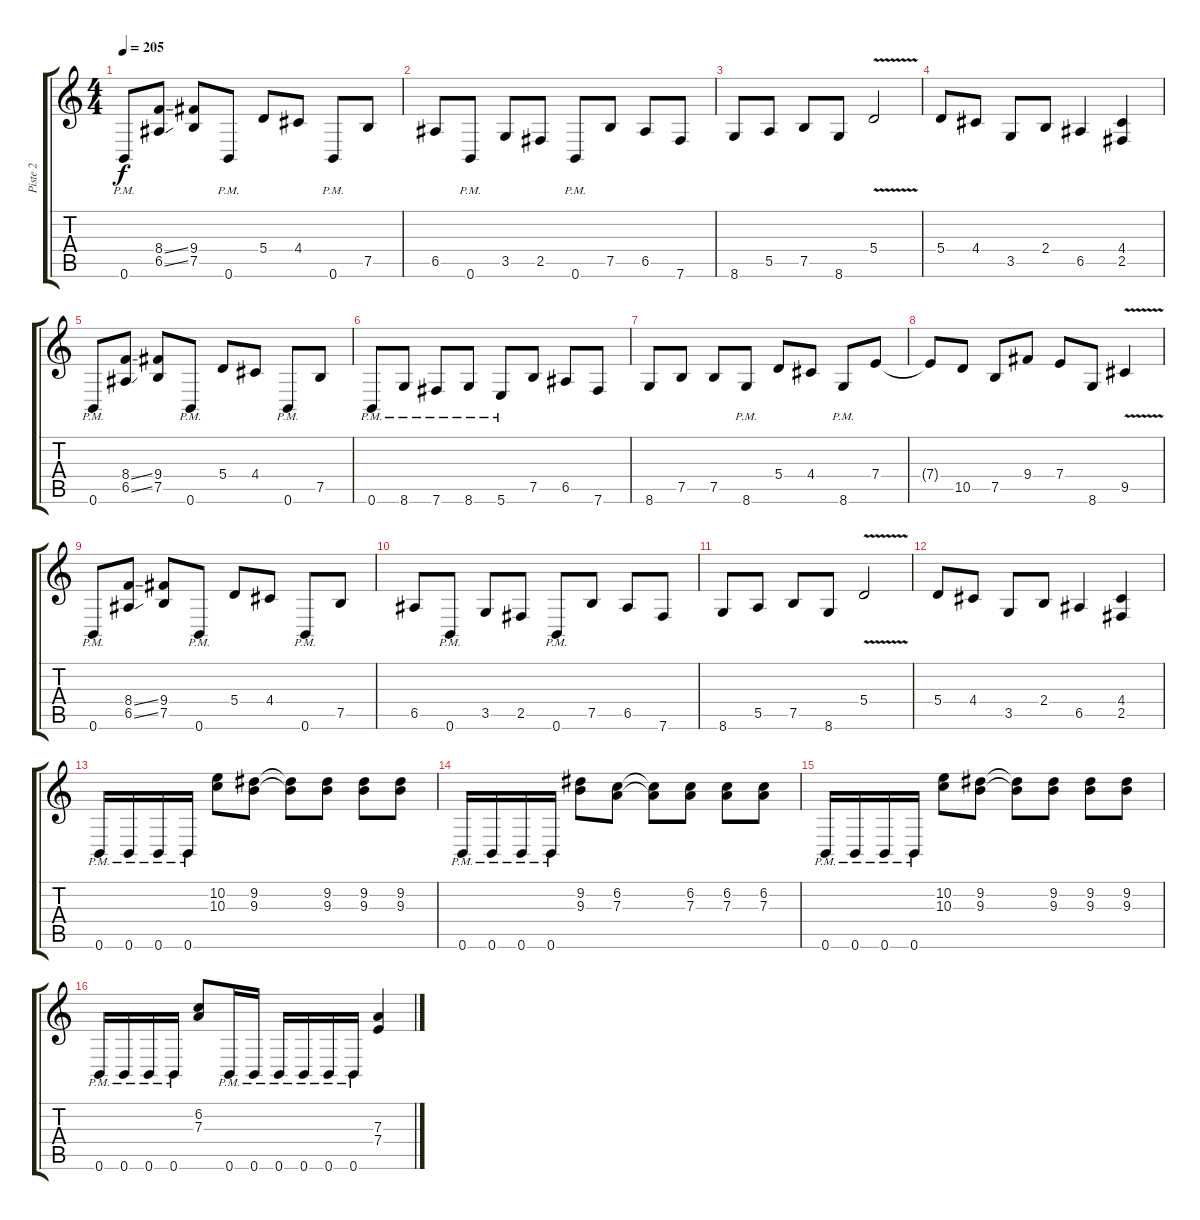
\track ("Piste 2" "Piste 2") {instrument distortionguitar}
\staff {score tabs}
\tuning (B3 Gb3 D3 A2 E2 B1) {hide}
\ts (4 4)
\tempo 205
\clef g2
\ks c
0.6{pm}.8{dy f} (8.4{ss} 6.5{ss}).8 (9.4 7.5).8 0.6{pm}.8 5.4.8 4.4.8 0.6{pm}.8 7.5.8 |
6.5.8 0.6{pm}.8 3.5.8 2.5.8 0.6{pm}.8 7.5.8 6.5.8 7.6.8 |
8.6.8 5.5.8 7.5.8 8.6.8 5.4{v}.2 |
5.4.8 4.4.8 3.5.8 2.4.8 6.5.4 (4.4 2.5).4 |
0.6{pm}.8 (8.4{ss} 6.5{ss}).8 (9.4 7.5).8 0.6{pm}.8 5.4.8 4.4.8 0.6{pm}.8 7.5.8 |
0.6{pm}.8 8.6{pm}.8 7.6{pm}.8 8.6{pm}.8 5.6{pm}.8 7.5.8 6.5.8 7.6.8 |
8.6.8 7.5.8 7.5.8 8.6{pm}.8 5.4.8 4.4.8 8.6{pm}.8 7.4.8 |
7.4{t}.8 10.5.8 7.5.8 9.4.8 7.4.8 8.6.8 9.5{v}.4 |
0.6{pm}.8 (8.4{ss} 6.5{ss}).8 (9.4 7.5).8 0.6{pm}.8 5.4.8 4.4.8 0.6{pm}.8 7.5.8 |
6.5.8 0.6{pm}.8 3.5.8 2.5.8 0.6{pm}.8 7.5.8 6.5.8 7.6.8 |
8.6.8 5.5.8 7.5.8 8.6.8 5.4{v}.2 |
5.4.8 4.4.8 3.5.8 2.4.8 6.5.4 (4.4 2.5).4 |
0.6{pm}.16 0.6{pm}.16 0.6{pm}.16 0.6{pm}.16 (10.2 10.3).8 (9.2 9.3).8 (9.2{t} 9.3{t}).8 (9.2 9.3).8 (9.2 9.3).8 (9.2 9.3).8 |
0.6{pm}.16 0.6{pm}.16 0.6{pm}.16 0.6{pm}.16 (9.2 9.3).8 (6.2 7.3).8 (6.2{t} 7.3{t}).8 (6.2 7.3).8 (6.2 7.3).8 (6.2 7.3).8 |
0.6{pm}.16 0.6{pm}.16 0.6{pm}.16 0.6{pm}.16 (10.2 10.3).8 (9.2 9.3).8 (9.2{t} 9.3{t}).8 (9.2 9.3).8 (9.2 9.3).8 (9.2 9.3).8 |
0.6{pm}.16 0.6{pm}.16 0.6{pm}.16 0.6{pm}.16 (6.2 7.3).8 0.6{pm}.16 0.6{pm}.16 0.6{pm}.16 0.6{pm}.16 0.6{pm}.16 0.6{pm}.16 (7.3 7.4).4
